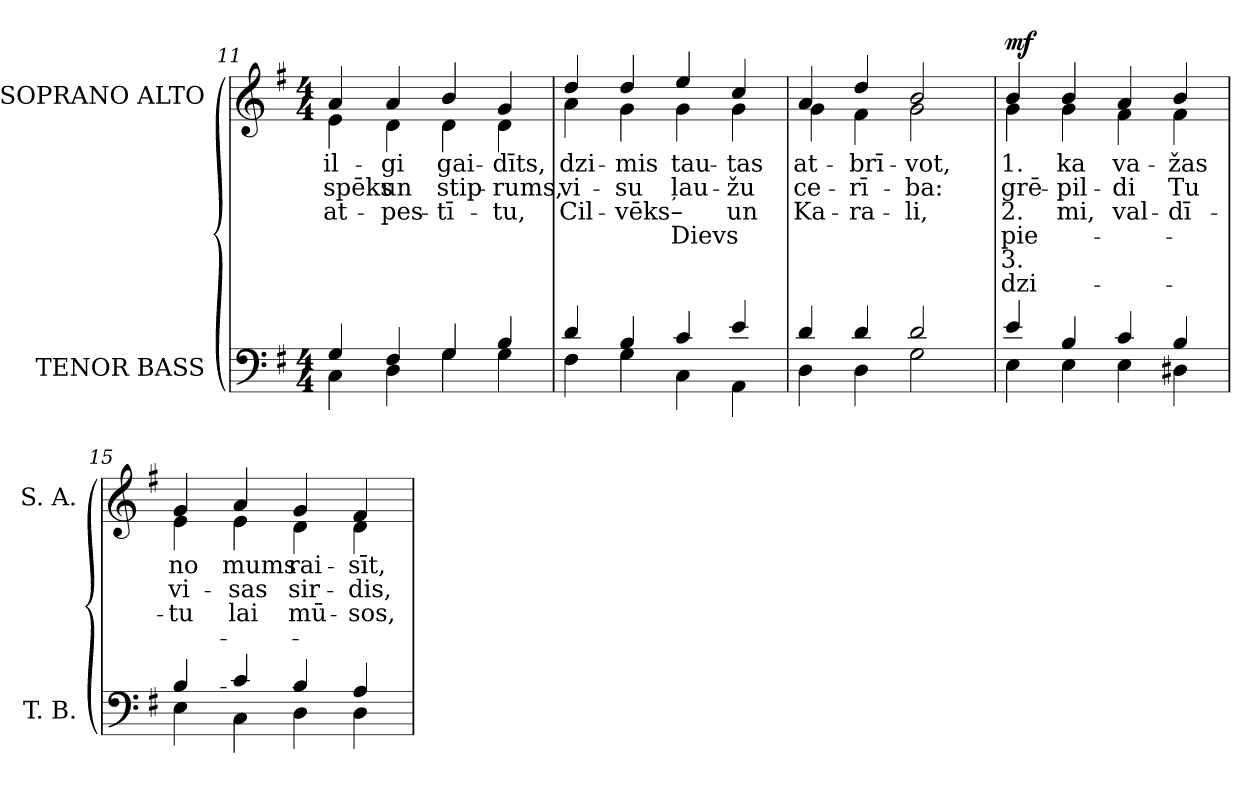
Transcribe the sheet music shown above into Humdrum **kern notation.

**kern	**kern	**text	**text	**text	**text	**text	**text	**dynam
*part2	*part1	*part1	*part1	*part1	*part1	*part1	*part1	*part1
*staff2	*staff1	*staff1	*staff1	*staff1	*staff1	*staff1	*staff1	*staff1
*I"TENOR BASS	*I"SOPRANO ALTO	*	*	*	*	*	*	*
*I'T. B.	*I'S. A.	*	*	*	*	*	*	*
*clefF4	*clefG2	*	*	*	*	*	*	*
*k[f#]	*k[f#]	*	*	*	*	*	*	*
*G:	*G:	*	*	*	*	*	*	*
*M4/4	*M4/4	*	*	*	*	*	*	*
=11	=11	=11	=11	=11	=11	=11	=11	=11
*^	*	*	*	*	*	*	*	*
!	!	!	!LO:LY:b:color=#000000	!LO:LY:b:color=#000000	!LO:LY:b:color=#000000	!	!	!	!
*	*	*^	*	*	*	*	*	*	*
4Gi/	4Ci\	4ai/	4ei\	il-	spēks	at-	.	.	.	.
!	!	!	!	!LO:LY:b:color=#000000	!LO:LY:b:color=#000000	!LO:LY:b:color=#000000	!	!	!	!
4F#i/	4Di\	4ai/	4di\	-gi	un	-pes-	.	.	.	.
!	!	!	!	!LO:LY:b:color=#000000	!LO:LY:b:color=#000000	!LO:LY:b:color=#000000	!	!	!	!
4Gi/	4Gi\	4bi/	4di\	gai-	stip-	-tī-	.	.	.	.
!	!	!	!	!LO:LY:b:color=#000000	!LO:LY:b:color=#000000	!LO:LY:b:color=#000000	!	!	!	!
4Bi/	4Gi\	4gi/	4di\	-dīts,	-rums,	-tu,	.	.	.	.
=12	=12	=12	=12	=12	=12	=12	=12	=12	=12	=12
!	!	!	!	!LO:LY:b:color=#000000	!LO:LY:b:color=#000000	!LO:LY:b:color=#000000	!	!	!	!
4di/	4F#i\	4ddi/	4ai\	dzi-	vi-	Cil-	.	.	.	.
!	!	!	!	!LO:LY:b:color=#000000	!LO:LY:b:color=#000000	!LO:LY:b:color=#000000	!	!	!	!
4Bi/	4Gi\	4ddi/	4gi\	-mis	-su	-vēks	.	.	.	.
!	!	!	!	!LO:LY:b:color=#000000	!LO:LY:b:color=#000000	!LO:LY:b:color=#000000	!LO:LY:b:color=#000000	!	!	!
4ci/	4Ci\	4eei/	4gi\	tau-	ļau-	–	Dievs	.	.	.
!	!	!	!	!LO:LY:b:color=#000000	!LO:LY:b:color=#000000	!LO:LY:b:color=#000000	!	!	!	!
4ei/	4AAi\	4cci/	4gi\	-tas	-žu	un	.	.	.	.
=13	=13	=13	=13	=13	=13	=13	=13	=13	=13	=13
!	!	!	!	!LO:LY:b:color=#000000	!LO:LY:b:color=#000000	!LO:LY:b:color=#000000	!	!	!	!
4di/	4Di\	4ai/	4gi\	at-	ce-	Ka-	.	.	.	.
!	!	!	!	!LO:LY:b:color=#000000	!LO:LY:b:color=#000000	!LO:LY:b:color=#000000	!	!	!	!
4di/	4Di\	4ddi/	4f#i\	-brī-	-rī-	-ra-	.	.	.	.
!	!	!	!	!LO:LY:b:color=#000000	!LO:LY:b:color=#000000	!LO:LY:b:color=#000000	!	!	!	!
2di/	2Gi\	2bi/	2gi\	-vot,	-ba:	-li,	.	.	.	.
!!LO:LB:g=z	!!
=14	=14	=14	=14	=14	=14	=14	=14	=14	=14	=14
!	!	!	!	!LO:LY:b:color=#000000	!LO:LY:b:color=#000000	!LO:LY:b:color=#000000	!LO:LY:b:color=#000000	!LO:LY:b:color=#000000	!LO:LY:b:color=#000000	!
4ei/	4Ei\	4bi/	4gi\	1.	grē-	2.	pie-	3.	dzi-	mf
!	!	!	!	!LO:LY:b:color=#000000	!LO:LY:b:color=#000000	!LO:LY:b:color=#000000	!	!	!	!
4Bi/	4Ei\	4bi/	4gi\	-ka	-pil-	-mi,	.	.	.	.
!	!	!	!	!LO:LY:b:color=#000000	!LO:LY:b:color=#000000	!LO:LY:b:color=#000000	!	!	!	!
4ci/	4Ei\	4ai/	4f#i\	va-	-di	val-	.	.	.	.
!	!	!	!	!LO:LY:b:color=#000000	!LO:LY:b:color=#000000	!LO:LY:b:color=#000000	!	!	!	!
4Bi/	4D#Xi\	4bi/	4f#i\	-žas	Tu	-dī-	.	.	.	.
=15	=15	=15	=15	=15	=15	=15	=15	=15	=15	=15
!	!	!	!	!LO:LY:b:color=#000000	!LO:LY:b:color=#000000	!LO:LY:b:color=#000000	!	!	!	!
4Bi/	4Ei\	4gi/	4ei\	no	vi-	-tu	.	.	.	.
!	!	!	!	!LO:LY:b:color=#000000	!LO:LY:b:color=#000000	!LO:LY:b:color=#000000	!	!	!	!
4ci/	4Ci\	4ai/	4ei\	mums	-sas	lai	.	.	.	.
!	!	!	!	!LO:LY:b:color=#000000	!LO:LY:b:color=#000000	!LO:LY:b:color=#000000	!	!	!	!
4Bi/	4Di\	4gi/	4di\	rai-	sir-	mū-	.	.	.	.
!	!	!	!	!LO:LY:b:color=#000000	!LO:LY:b:color=#000000	!LO:LY:b:color=#000000	!	!	!	!
4Ai/	4Di\	4f#i/	4di\	-sīt,	-dis,	-sos,	.	.	.	.
*v	*v	*	*	*	*	*	*	*	*	*
*	*v	*v	*	*	*	*	*	*	*
=	=	=	=	=	=	=	=	=
*-	*-	*-	*-	*-	*-	*-	*-	*-
